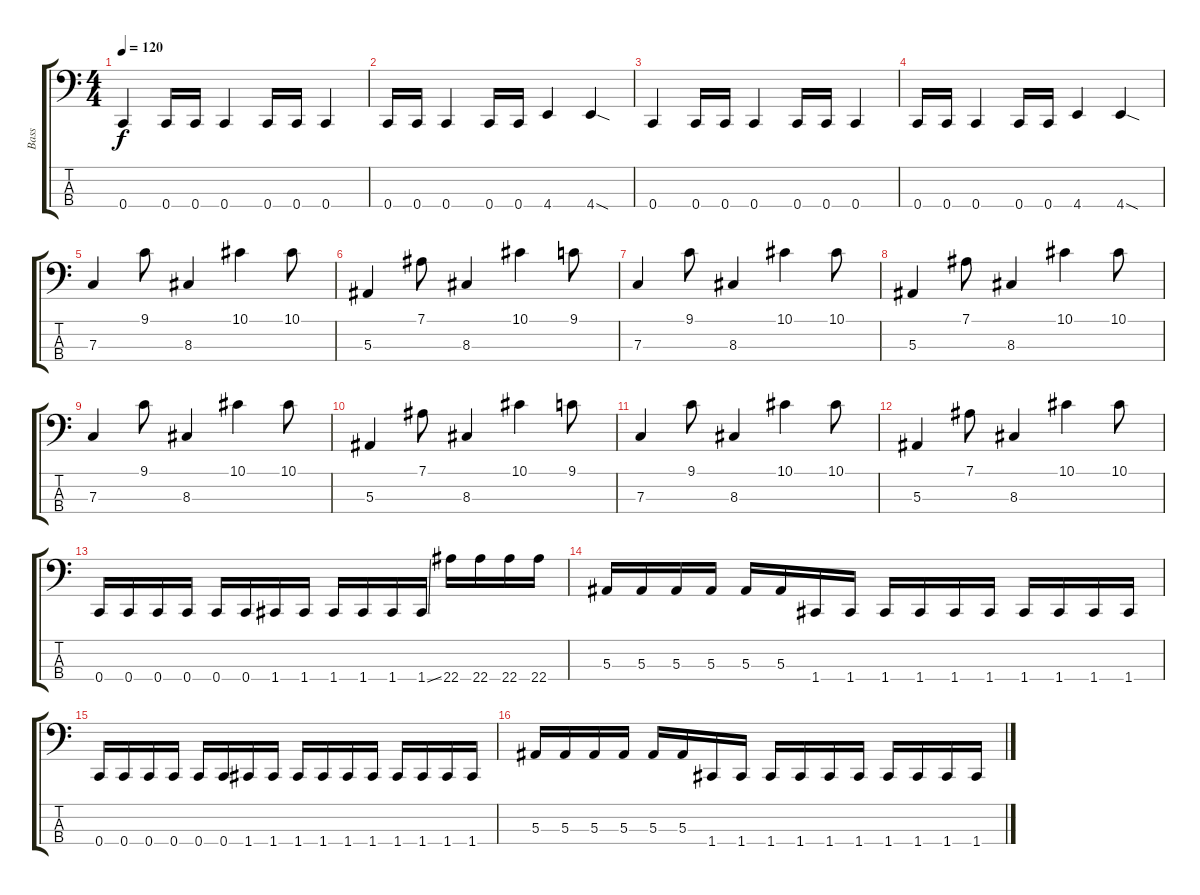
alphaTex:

\track ("Bass" "Bass") {instrument electricbasspick}
\staff {score tabs}
\tuning (Eb2 Bb1 F1 C1) {hide}
\ts (4 4)
\tempo 120
\clef f4
\ks c
0.4.4{dy f} 0.4.16 0.4.16 0.4.4 0.4.16 0.4.16 0.4.4 |
0.4.16 0.4.16 0.4.4 0.4.16 0.4.16 4.4.4 4.4{sod}.4 |
0.4.4 0.4.16 0.4.16 0.4.4 0.4.16 0.4.16 0.4.4 |
0.4.16 0.4.16 0.4.4 0.4.16 0.4.16 4.4.4 4.4{sod}.4 |
\section ("" "")
7.3.4 9.1.8 8.3.4 10.1.4 10.1.8 |
5.3.4 7.1.8 8.3.4 10.1.4 9.1.8 |
7.3.4 9.1.8 8.3.4 10.1.4 10.1.8 |
5.3.4 7.1.8 8.3.4 10.1.4 10.1.8 |
7.3.4 9.1.8 8.3.4 10.1.4 10.1.8 |
5.3.4 7.1.8 8.3.4 10.1.4 9.1.8 |
7.3.4 9.1.8 8.3.4 10.1.4 10.1.8 |
5.3.4 7.1.8 8.3.4 10.1.4 10.1.8 |
\section ("" "")
0.4.16 0.4.16 0.4.16 0.4.16 0.4.16 0.4.16 1.4.16 1.4.16 1.4.16 1.4.16 1.4.16 1.4{ss}.16 22.4.16 22.4.16 22.4.16 22.4.16 |
5.3.16 5.3.16 5.3.16 5.3.16 5.3.16 5.3.16 1.4.16 1.4.16 1.4.16 1.4.16 1.4.16 1.4.16 1.4.16 1.4.16 1.4.16 1.4.16 |
0.4.16 0.4.16 0.4.16 0.4.16 0.4.16 0.4.16 1.4.16 1.4.16 1.4.16 1.4.16 1.4.16 1.4.16 1.4.16 1.4.16 1.4.16 1.4.16 |
5.3.16 5.3.16 5.3.16 5.3.16 5.3.16 5.3.16 1.4.16 1.4.16 1.4.16 1.4.16 1.4.16 1.4.16 1.4.16 1.4.16 1.4.16 1.4.16
